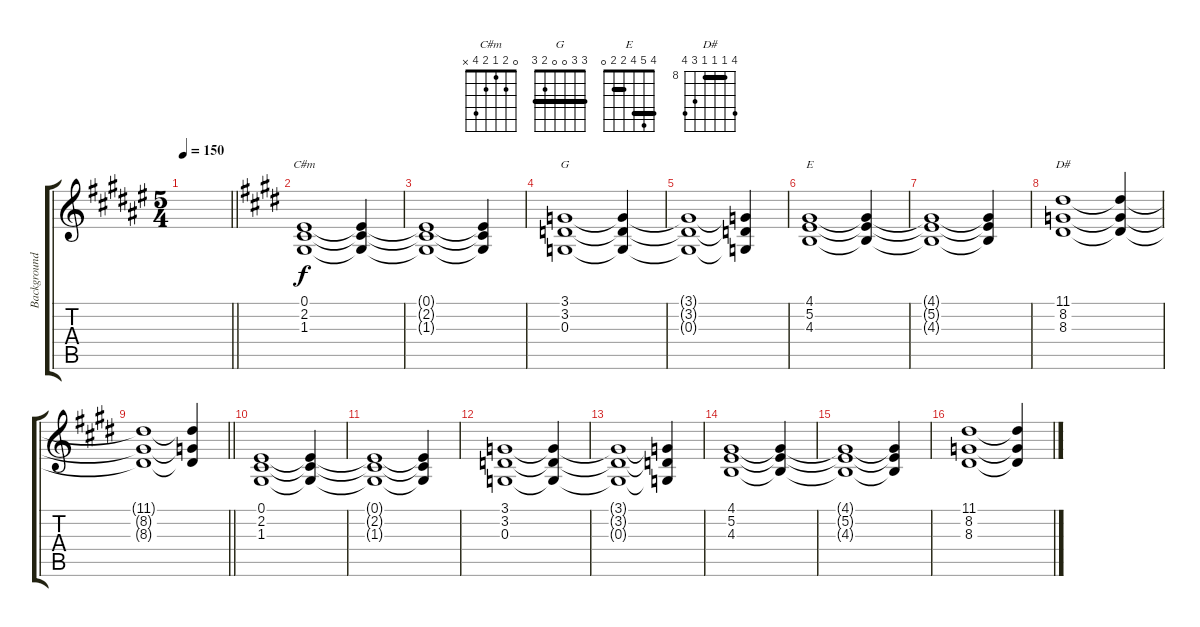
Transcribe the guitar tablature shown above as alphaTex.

\track ("Background" "Background") {instrument pad2warm}
\staff {score tabs}
\tuning (E4 B3 G3 D3 A2 E2) {hide}
\chord ("C#m" 0 2 1 2 4 x)
\chord ("G" 3 3 0 0 2 3) {barre 3}
\chord ("E" 4 5 4 2 2 0) {barre (2 4)}
\chord ("D#" 11 8 8 8 10 11) {firstfret 8 barre 8}
\ts (5 4)
\tempo 150
\clef g2
\barLineRight lightlight
\ks d#minor
|
\section ("" "")
\ks c#minor
(0.1 2.2 1.3).1{ch "C#m"} (0.1{t} 2.2{t} 1.3{t}).4 |
(0.1{t} 2.2{t} 1.3{t}).1 (0.1{t} 2.2{t} 1.3{t}).4 |
(3.1 3.2 0.3).1{ch "G"} (3.1{t} 3.2{t} 0.3{t}).4 |
(3.1{t} 3.2{t} 0.3{t}).1 (3.1{t} 3.2{t} 0.3{t}).4 |
(4.1 5.2 4.3).1{ch "E"} (4.1{t} 5.2{t} 4.3{t}).4 |
(4.1{t} 5.2{t} 4.3{t}).1 (4.1{t} 5.2{t} 4.3{t}).4 |
(11.1 8.2 8.3).1{ch "D#"} (11.1{t} 8.2{t} 8.3{t}).4 |
\barLineRight lightlight
(11.1{t} 8.2{t} 8.3{t}).1 (11.1{t} 8.2{t} 8.3{t}).4 |
\section ("" "")
(0.1 2.2 1.3).1 (0.1{t} 2.2{t} 1.3{t}).4 |
(0.1{t} 2.2{t} 1.3{t}).1 (0.1{t} 2.2{t} 1.3{t}).4 |
(3.1 3.2 0.3).1 (3.1{t} 3.2{t} 0.3{t}).4 |
(3.1{t} 3.2{t} 0.3{t}).1 (3.1{t} 3.2{t} 0.3{t}).4 |
(4.1 5.2 4.3).1 (4.1{t} 5.2{t} 4.3{t}).4 |
(4.1{t} 5.2{t} 4.3{t}).1 (4.1{t} 5.2{t} 4.3{t}).4 |
(11.1 8.2 8.3).1 (11.1{t} 8.2{t} 8.3{t}).4
